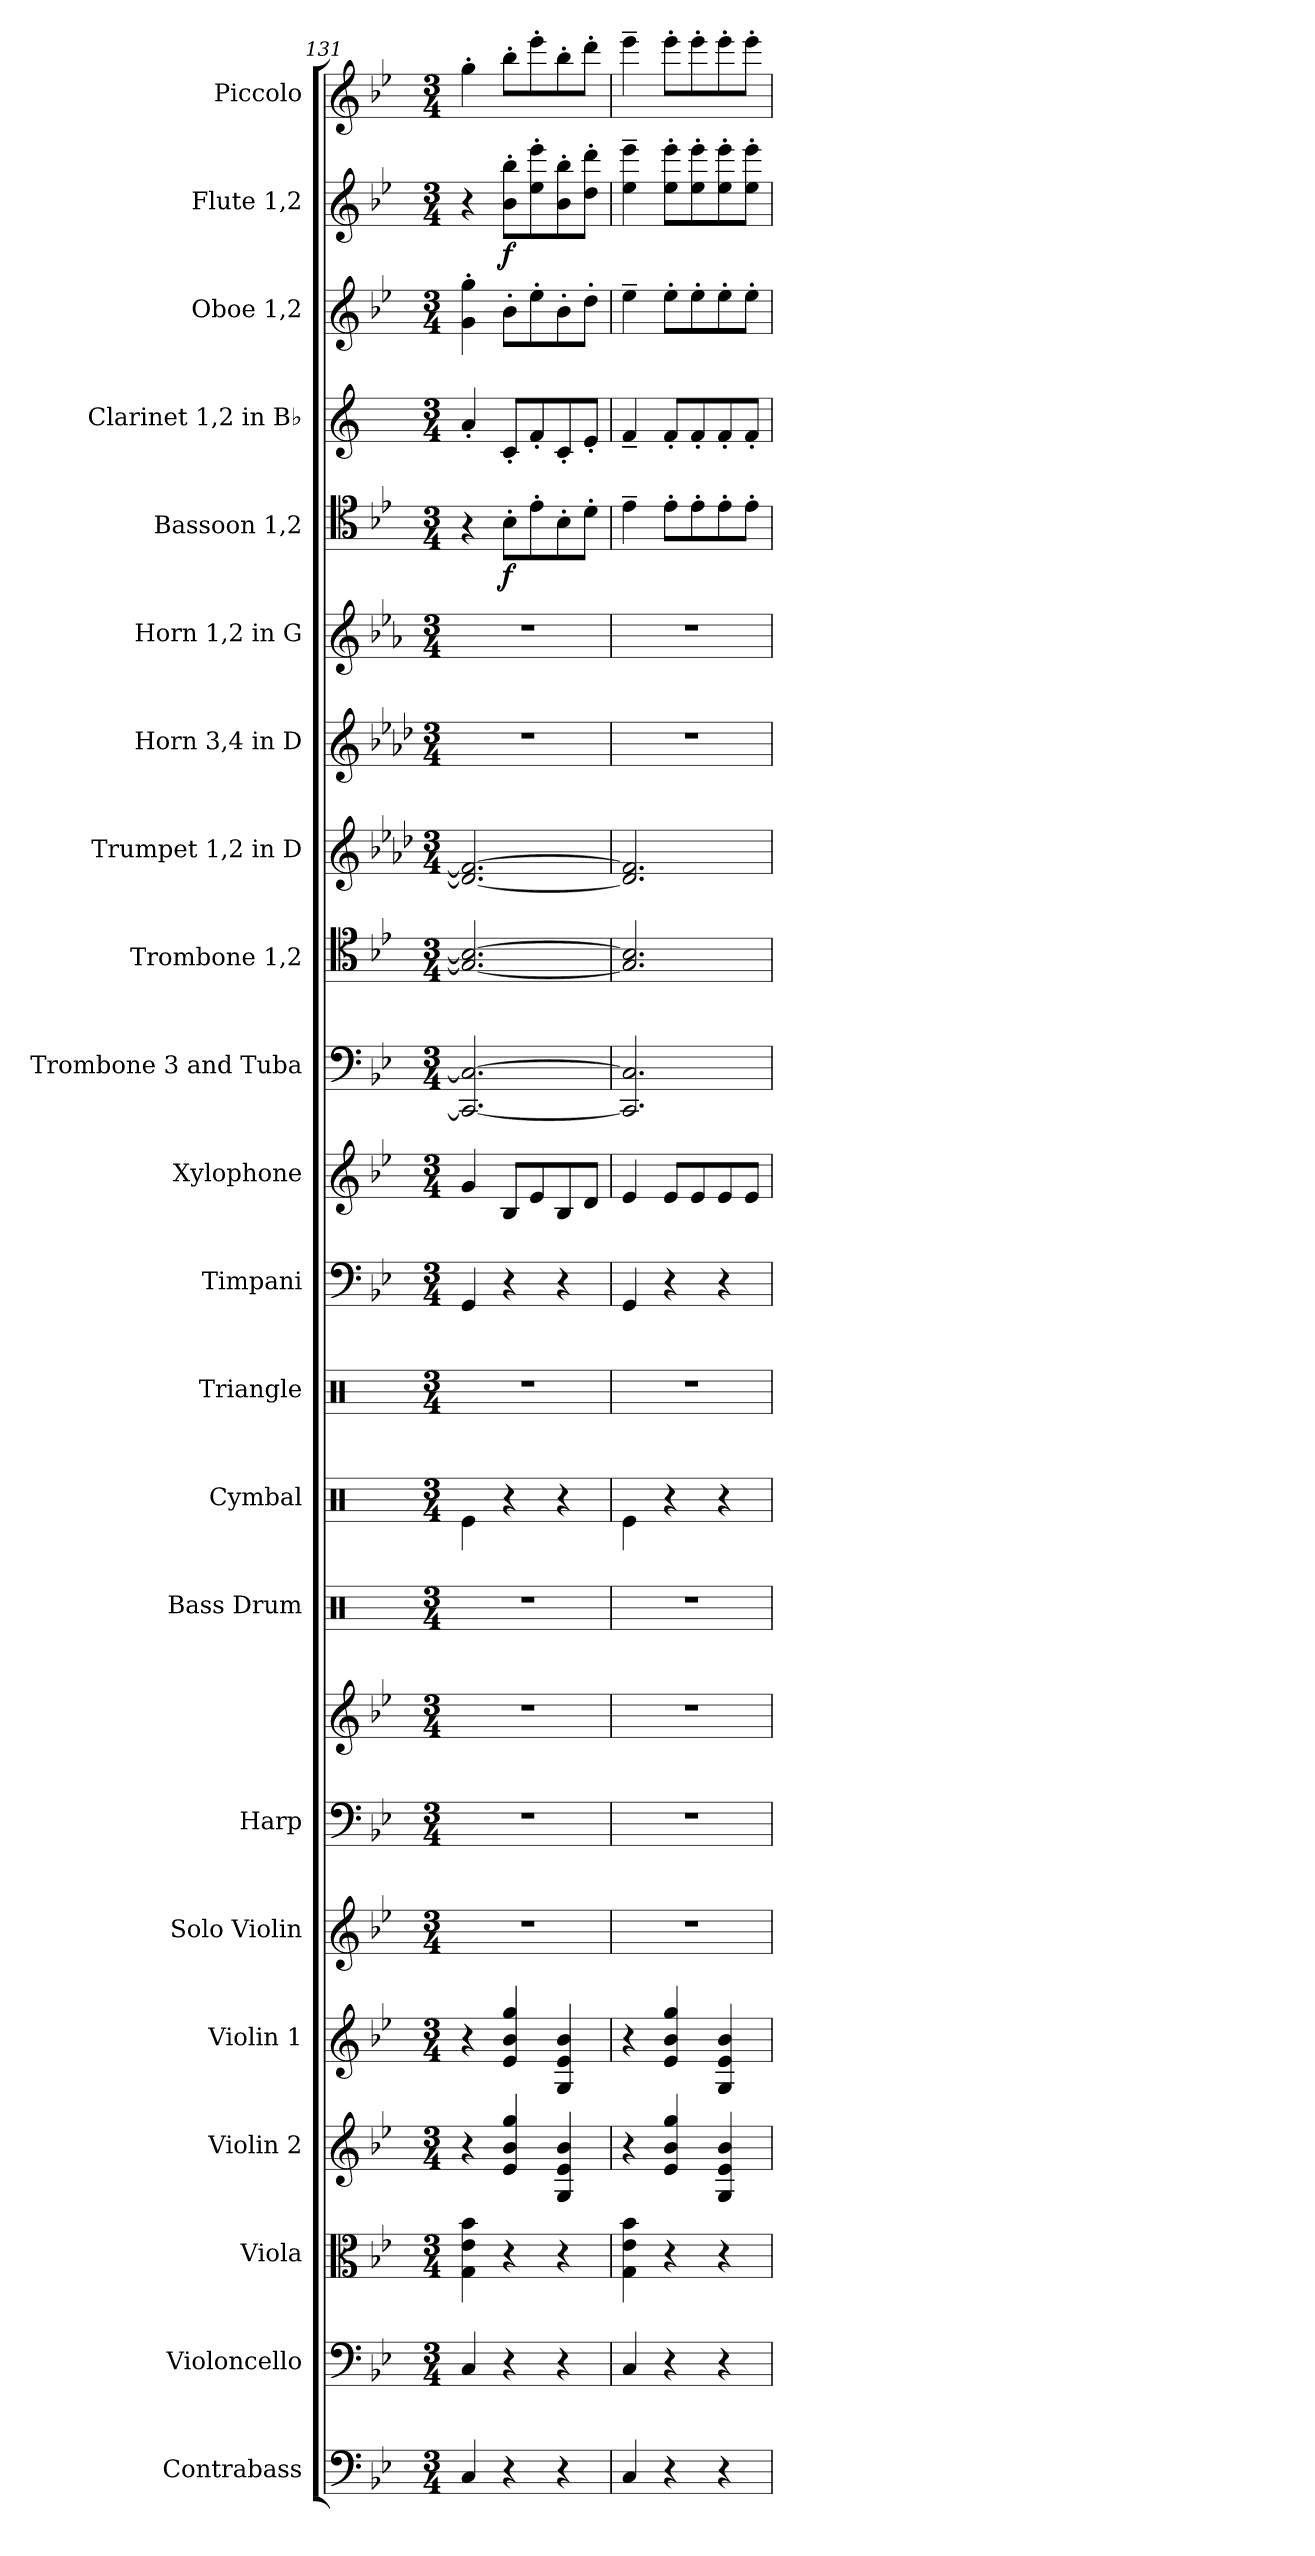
**kern	**kern	**kern	**kern	**kern	**kern	**kern	**kern	**kern	**kern	**kern	**kern	**kern	**kern	**kern	**kern	**kern	**kern	**kern	**dynam	**kern	**kern	**kern	**dynam	**kern
*part22	*part21	*part20	*part19	*part18	*part17	*part16	*part16	*part15	*part14	*part13	*part12	*part11	*part10	*part9	*part8	*part7	*part6	*part5	*part5	*part4	*part3	*part2	*part2	*part1
*staff23	*staff22	*staff21	*staff20	*staff19	*staff18	*staff17	*staff16	*staff15	*staff14	*staff13	*staff12	*staff11	*staff10	*staff9	*staff8	*staff7	*staff6	*staff5	*staff5	*staff4	*staff3	*staff2	*staff2	*staff1
*I"Contrabass	*I"Violoncello	*I"Viola	*I"Violin 2	*I"Violin 1	*I"Solo Violin	*I"Harp	*	*I"Bass Drum	*I"Cymbal	*I"Triangle	*I"Timpani	*I"Xylophone	*I"Trombone 3 and Tuba	*I"Trombone 1,2	*I"Trumpet 1,2 in D	*I"Horn 3,4 in D	*I"Horn 1,2 in G	*I"Bassoon 1,2	*	*I"Clarinet 1,2 in B♭	*I"Oboe 1,2	*I"Flute 1,2	*	*I"Piccolo
*I'Cb.	*I'Vc.	*I'Vla.	*I'Vln. 2	*I'Vln. 1	*I'Solo Vln.	*I'Hrp.	*	*I'B.D	*I'Cym.	*I'Trgl.	*I'Timp.	*I'Xyl.	*I'Tbn. 3 and Tba.	*I'Tbn. 1,2	*I'Tpt. 1,2 in D	*I'Hn. 3,4 in D	*I'Hn. 1,2 in G	*I'Bsn. 1,2	*	*I'Cl. 1,2 in B♭	*I'Ob. 1,2	*I'Fl. 1,2	*	*I'Picc.
!!LO:PB:g=z
*clefF4	*clefF4	*clefC3	*clefG2	*clefG2	*clefG2	*clefF4	*clefG2	*clefX	*clefX	*clefX	*clefF4	*clefG2	*clefF4	*clefC4	*clefG2	*clefG2	*clefG2	*clefC4	*	*clefG2	*clefG2	*clefG2	*	*clefG2
*ITrd7c12	*	*	*	*	*	*	*	*	*	*	*	*ITrd-7c-12	*	*	*ITrd-1c-2	*ITrd6c10	*ITrd3c5	*	*	*ITrd1c2	*	*	*	*ITrd-7c-12
*k[b-e-]	*k[b-e-]	*k[b-e-]	*k[b-e-]	*k[b-e-]	*k[b-e-]	*k[b-e-]	*k[b-e-]	*k[]	*k[]	*k[]	*k[b-e-]	*k[b-e-]	*k[b-e-]	*k[b-e-]	*k[b-e-]	*k[b-e-]	*k[b-e-]	*k[b-e-]	*	*k[b-e-]	*k[b-e-]	*k[b-e-]	*	*k[b-e-]
*M3/4	*M3/4	*M3/4	*M3/4	*M3/4	*M3/4	*M3/4	*M3/4	*M3/4	*M3/4	*M3/4	*M3/4	*M3/4	*M3/4	*M3/4	*M3/4	*M3/4	*M3/4	*M3/4	*	*M3/4	*M3/4	*M3/4	*	*M3/4
=131	=131	=131	=131	=131	=131	=131	=131	=131	=131	=131	=131	=131	=131	=131	=131	=131	=131	=131	=131	=131	=131	=131	=131	=131
4CC/	4C/	4G\ 4e-\ 4b-\	4r	4r	2.r	2.r	2.r	2.r	4Re\	2.r	4GG/	4gg/	2.CC/_ 2.C/_	2.G/_ 2.B-/_	2.e-/_ 2.g/_	2.r	2.r	4r	.	4g'/	4g\' 4gg\'	4r	.	4ggg'\
!	!	!	!	!	!	!	!	!	!	!	!	!	!	!	!	!	!	!	!LO:DY:b	!	!	!	!LO:DY:b	!
4r	4r	4r	4e-/ 4b-/ 4gg/	4e-/ 4b-/ 4gg/	.	.	.	.	4r	.	4r	8b-/L	.	.	.	.	.	8B-'\L	f	8B-'/L	8b-'\L	8b-\' 8bb-\'L	f	8bbb-'\L
.	.	.	.	.	.	.	.	.	.	.	.	8ee-/	.	.	.	.	.	8e-'\	.	8e-'/	8ee-'\	8ee-\' 8eee-\'	.	8eeee-'\
4r	4r	4r	4G/ 4e-/ 4b-/	4G/ 4e-/ 4b-/	.	.	.	.	4r	.	4r	8b-/	.	.	.	.	.	8B-'\	.	8B-'/	8b-'\	8b-\' 8bb-\'	.	8bbb-'\
.	.	.	.	.	.	.	.	.	.	.	.	8dd/J	.	.	.	.	.	8d'\J	.	8d'/J	8dd'\J	8dd\' 8ddd\'J	.	8dddd'\J
=132	=132	=132	=132	=132	=132	=132	=132	=132	=132	=132	=132	=132	=132	=132	=132	=132	=132	=132	=132	=132	=132	=132	=132	=132
4CC/	4C/	4G\ 4e-\ 4b-\	4r	4r	2.r	2.r	2.r	2.r	4Re\	2.r	4GG/	4ee-/	2.CC/] 2.C/]	2.G/] 2.B-/]	2.e-/] 2.g/]	2.r	2.r	4e-~\	.	4e-~/	4ee-~\	4ee-\~ 4eee-\~	.	4eeee-~\
4r	4r	4r	4e-/ 4b-/ 4gg/	4e-/ 4b-/ 4gg/	.	.	.	.	4r	.	4r	8ee-/L	.	.	.	.	.	8e-'\L	.	8e-'/L	8ee-'\L	8ee-\' 8eee-\'L	.	8eeee-'\L
.	.	.	.	.	.	.	.	.	.	.	.	8ee-/	.	.	.	.	.	8e-'\	.	8e-'/	8ee-'\	8ee-\' 8eee-\'	.	8eeee-'\
4r	4r	4r	4G/ 4e-/ 4b-/	4G/ 4e-/ 4b-/	.	.	.	.	4r	.	4r	8ee-/	.	.	.	.	.	8e-'\	.	8e-'/	8ee-'\	8ee-\' 8eee-\'	.	8eeee-'\
.	.	.	.	.	.	.	.	.	.	.	.	8ee-/J	.	.	.	.	.	8e-'\J	.	8e-'/J	8ee-'\J	8ee-\' 8eee-\'J	.	8eeee-'\J
=	=	=	=	=	=	=	=	=	=	=	=	=	=	=	=	=	=	=	=	=	=	=	=	=
*-	*-	*-	*-	*-	*-	*-	*-	*-	*-	*-	*-	*-	*-	*-	*-	*-	*-	*-	*-	*-	*-	*-	*-	*-
